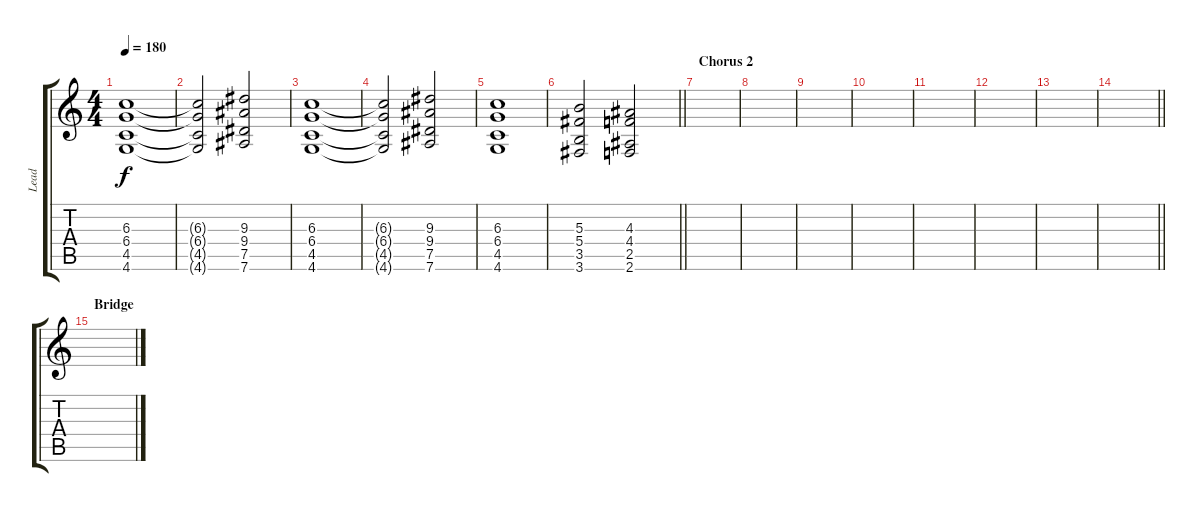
\track ("Lead" "Lead") {instrument distortionguitar}
\staff {score tabs}
\tuning (Eb4 Bb3 Gb3 Db3 Ab2 Eb2) {hide}
\ts (4 4)
\tempo 180
\clef g2
\ks c
(6.3 6.4 4.5 4.6).1{dy f} |
(6.3{t} 6.4{t} 4.5{t} 4.6{t}).2 (9.3 9.4 7.5 7.6).2 |
(6.3 6.4 4.5 4.6).1 |
(6.3{t} 6.4{t} 4.5{t} 4.6{t}).2 (9.3 9.4 7.5 7.6).2 |
(6.3 6.4 4.5 4.6).1 |
\barLineRight lightlight
(5.3 5.4 3.5 3.6).2 (4.3 4.4 2.5 2.6).2 |
\section ("" "Chorus 2")
|
|
|
|
|
|
|
\barLineRight lightlight
|
\section ("" "Bridge")
